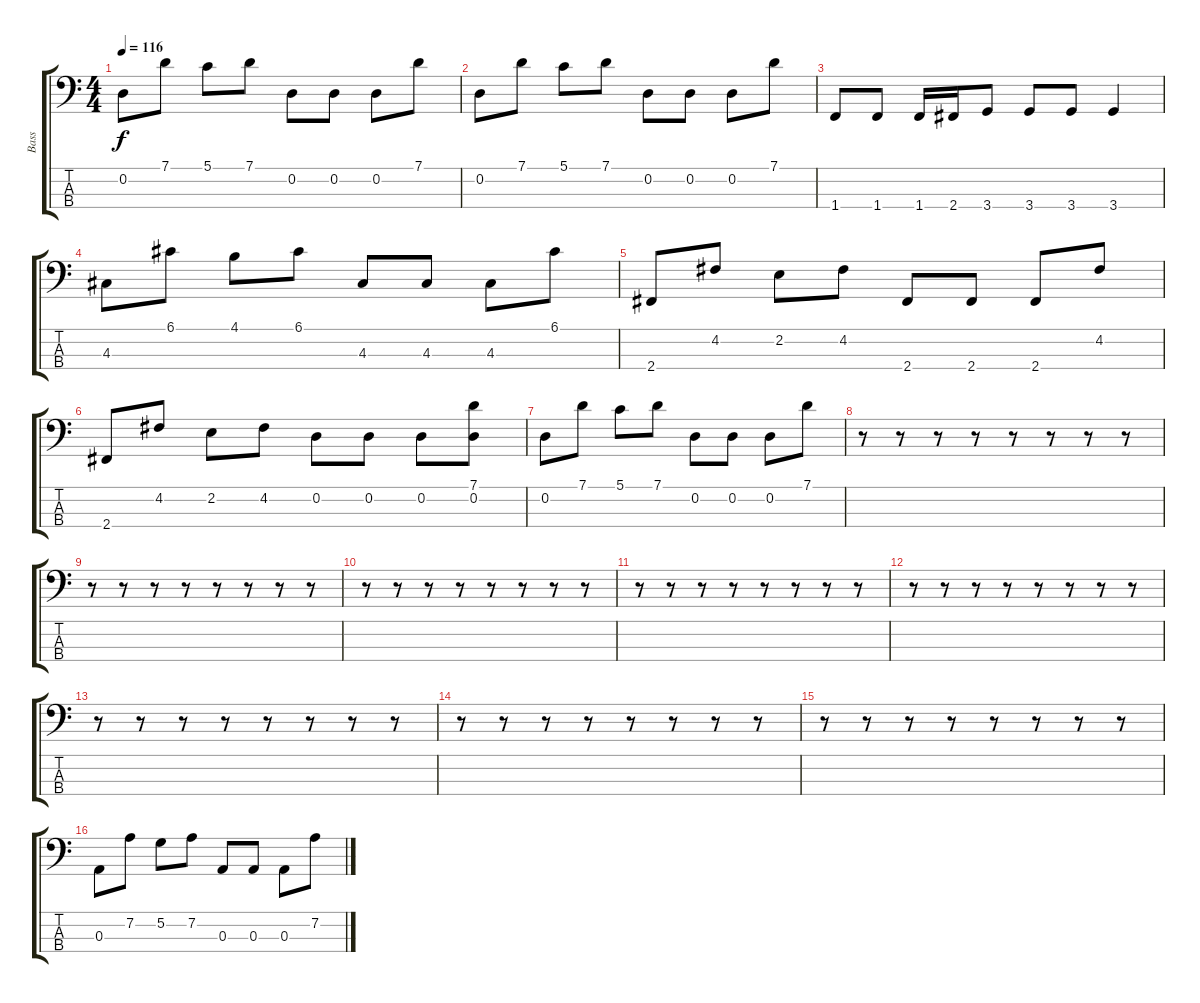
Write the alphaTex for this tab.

\track ("Bass" "Bass") {instrument electricbasspick}
\staff {score tabs}
\tuning (G2 D2 A1 E1) {hide}
\ts (4 4)
\tempo 116
\clef f4
\ks c
0.2.8{dy f} 7.1.8 5.1.8 7.1.8 0.2.8 0.2.8 0.2.8 7.1.8 |
0.2.8 7.1.8 5.1.8 7.1.8 0.2.8 0.2.8 0.2.8 7.1.8 |
1.4.8 1.4.8 1.4.16 2.4.16 3.4.8 3.4.8 3.4.8 3.4.4 |
4.3.8 6.1.8 4.1.8 6.1.8 4.3.8 4.3.8 4.3.8 6.1.8 |
2.4.8 4.2.8 2.2.8 4.2.8 2.4.8 2.4.8 2.4.8 4.2.8 |
2.4.8 4.2.8 2.2.8 4.2.8 0.2.8 0.2.8 0.2.8 (7.1 0.2).8 |
0.2.8 7.1.8 5.1.8 7.1.8 0.2.8 0.2.8 0.2.8 7.1.8 |
r.8 r.8 r.8 r.8 r.8 r.8 r.8 r.8 |
r.8 r.8 r.8 r.8 r.8 r.8 r.8 r.8 |
r.8 r.8 r.8 r.8 r.8 r.8 r.8 r.8 |
r.8 r.8 r.8 r.8 r.8 r.8 r.8 r.8 |
r.8 r.8 r.8 r.8 r.8 r.8 r.8 r.8 |
r.8 r.8 r.8 r.8 r.8 r.8 r.8 r.8 |
r.8 r.8 r.8 r.8 r.8 r.8 r.8 r.8 |
r.8 r.8 r.8 r.8 r.8 r.8 r.8 r.8 |
0.3.8 7.2.8 5.2.8 7.2.8 0.3.8 0.3.8 0.3.8 7.2.8
